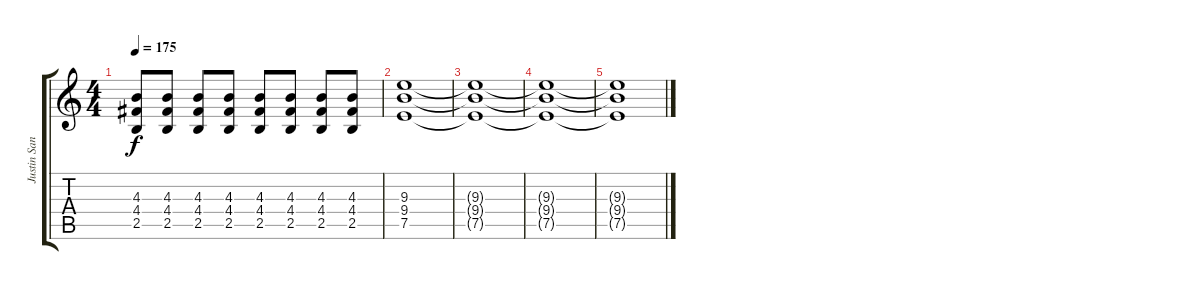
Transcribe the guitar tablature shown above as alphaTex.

\track ("Justin Sane" "Justin San") {instrument overdrivenguitar}
\staff {score tabs}
\tuning (E4 B3 G3 D3 A2 E2) {hide}
\ts (4 4)
\tempo 175
\clef g2
\ks c
(4.3{t} 4.4{t} 2.5{t}).8{dy f} (4.3 4.4 2.5).8 (4.3 4.4 2.5).8 (4.3 4.4 2.5).8 (4.3 4.4 2.5).8 (4.3 4.4 2.5).8 (4.3 4.4 2.5).8 (4.3 4.4 2.5).8 |
(9.3 9.4 7.5).1{volume 0} |
(9.3{t} 9.4{t} 7.5{t}).1 |
(9.3{t} 9.4{t} 7.5{t}).1 |
(9.3{t} 9.4{t} 7.5{t}).1
